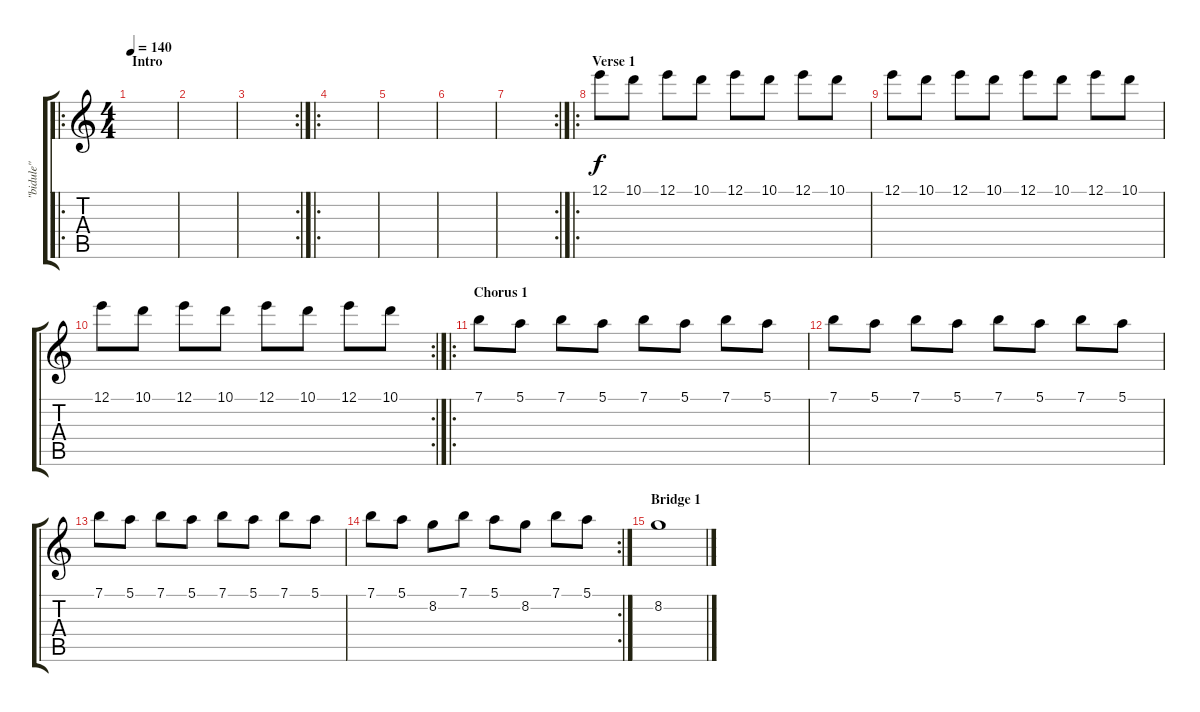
\track ("\"bidule\"" "\"bidule\"") {instrument electricguitarjazz}
\staff {score tabs}
\tuning (E4 B3 G3 D3 A2 E2) {hide}
\ro
\ts (4 4)
\section ("" "Intro")
\tempo 140
\clef g2
\ks c
|
|
\rc 2
|
\ro
|
|
|
\rc 2
|
\ro
\section ("" "Verse 1")
12.1.8 10.1.8 12.1.8 10.1.8 12.1.8 10.1.8 12.1.8 10.1.8 |
12.1.8 10.1.8 12.1.8 10.1.8 12.1.8 10.1.8 12.1.8 10.1.8 |
\rc 2
12.1.8 10.1.8 12.1.8 10.1.8 12.1.8 10.1.8 12.1.8 10.1.8 |
\ro
\section ("" "Chorus 1")
7.1.8 5.1.8 7.1.8 5.1.8 7.1.8 5.1.8 7.1.8 5.1.8 |
7.1.8 5.1.8 7.1.8 5.1.8 7.1.8 5.1.8 7.1.8 5.1.8 |
7.1.8 5.1.8 7.1.8 5.1.8 7.1.8 5.1.8 7.1.8 5.1.8 |
\rc 2
7.1.8 5.1.8 8.2.8 7.1.8 5.1.8 8.2.8 7.1.8 5.1.8 |
\section ("" "Bridge 1")
8.2.1
